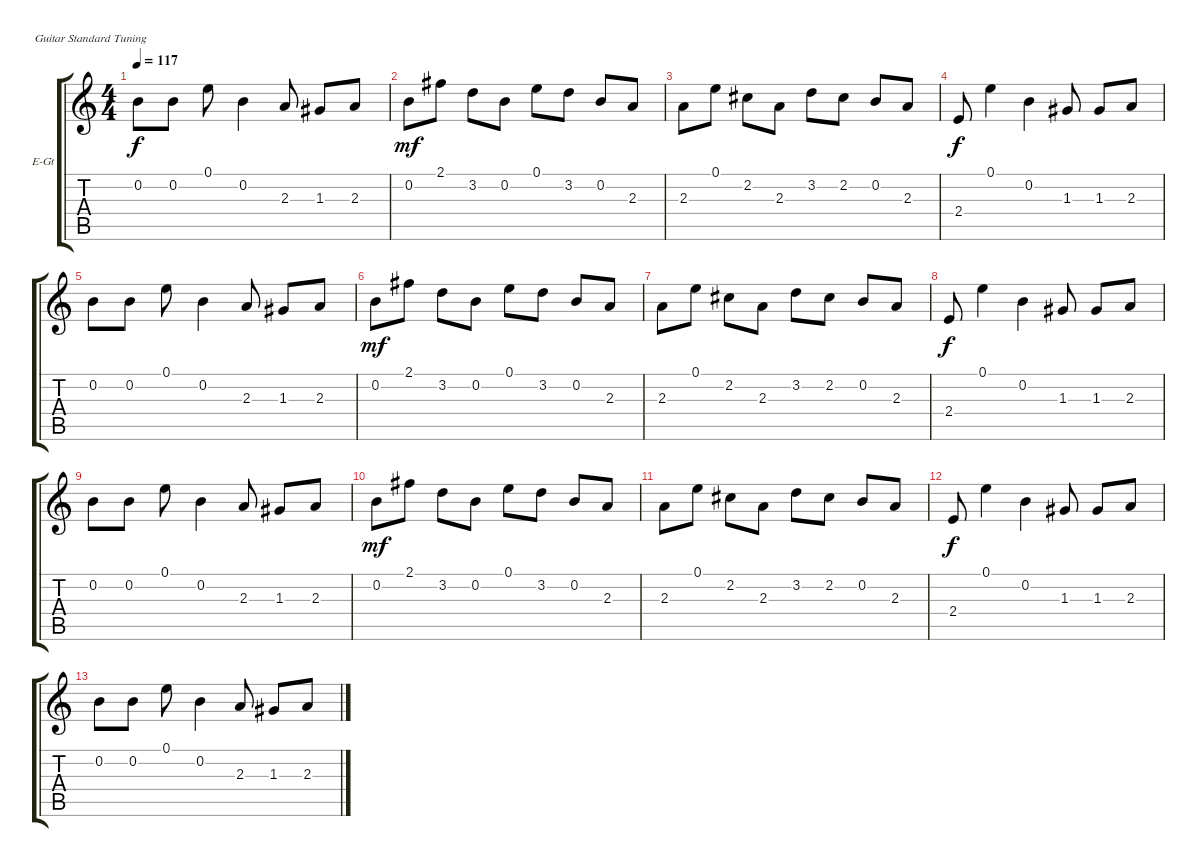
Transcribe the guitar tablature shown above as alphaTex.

\defaultSystemsLayout 4
\bracketExtendMode groupsimilarinstruments
\firstSystemTrackNameOrientation horizontal
\otherSystemsTrackNameOrientation horizontal
\track ("Electric Guitar" "E-Gt") {instrument electricguitarclean}
\staff {score tabs}
\tuning (E4 B3 G3 D3 A2 E2)
\ts (4 4)
\tempo 117
\clef g2
\ks c
0.2.8{dy f} 0.2.8 0.1.8 0.2.4 2.3.8 1.3.8 2.3.8 |
0.2.8{dy mf} 2.1.8 3.2.8 0.2.8 0.1.8 3.2.8 0.2.8 2.3.8 |
2.3.8 0.1.8 2.2.8 2.3.8 3.2.8 2.2.8 0.2.8 2.3.8 |
2.4.8{dy f} 0.1.4 0.2.4 1.3.8 1.3.8 2.3.8 |
0.2.8 0.2.8 0.1.8 0.2.4 2.3.8 1.3.8 2.3.8 |
0.2.8{dy mf} 2.1.8 3.2.8 0.2.8 0.1.8 3.2.8 0.2.8 2.3.8 |
2.3.8 0.1.8 2.2.8 2.3.8 3.2.8 2.2.8 0.2.8 2.3.8 |
2.4.8{dy f} 0.1.4 0.2.4 1.3.8 1.3.8 2.3.8 |
0.2.8 0.2.8 0.1.8 0.2.4 2.3.8 1.3.8 2.3.8 |
0.2.8{dy mf} 2.1.8 3.2.8 0.2.8 0.1.8 3.2.8 0.2.8 2.3.8 |
2.3.8 0.1.8 2.2.8 2.3.8 3.2.8 2.2.8 0.2.8 2.3.8 |
2.4.8{dy f} 0.1.4 0.2.4 1.3.8 1.3.8 2.3.8 |
0.2.8 0.2.8 0.1.8 0.2.4 2.3.8 1.3.8 2.3.8
